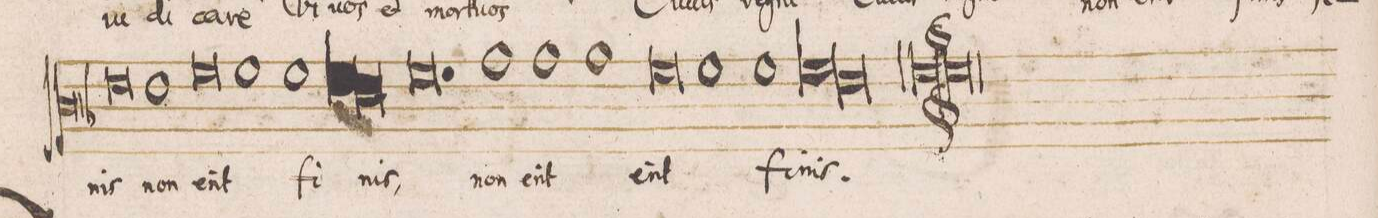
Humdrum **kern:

**kern	**text
*I"DISCANTVS	*
*clefC3	*
*k[b-]	*
*met(C|)	*
*M3/1	*
0e	-nis
1e	non
=131-	=131-
0f	e-
1f	-rit
=132-	=132-
1f	fi-
*lig	*
*col	*
1f	.
1e	.
*Xlig	*
*Xcol	*
=133-	=133-
0.f	-nis,
=134-	=134-
1g	non
1g	e-
1g	-rit
=135-	=135-
0f	e-
1f	-rit
=136-	=136-
1f	fi-
*lig	*
1f	.
1e	.
*Xlig	*
=137-	=137-
0.f;	-nis.
=138||-	=138||-
*M2/1	*
*met(C|)	*
*-	*-
